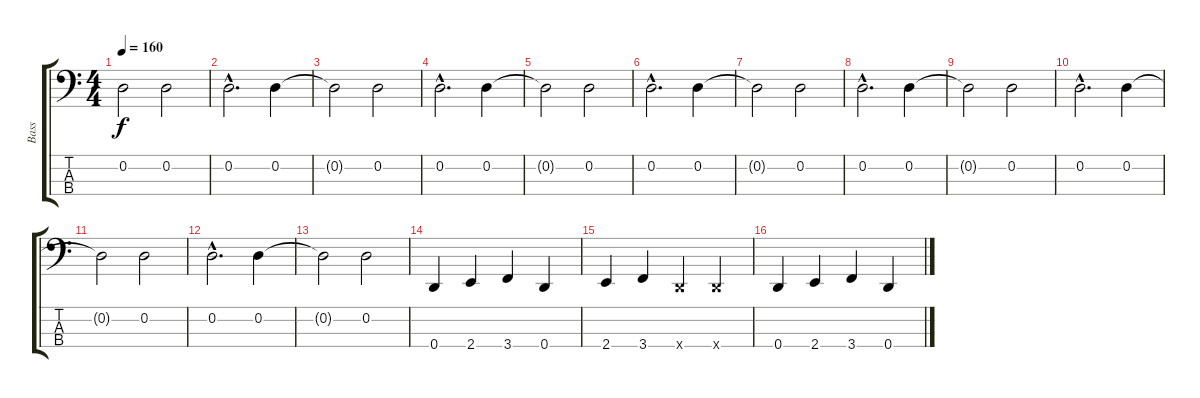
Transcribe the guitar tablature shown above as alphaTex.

\track ("Bass" "Bass") {instrument electricbassfinger}
\staff {score tabs}
\tuning (G2 D2 A1 D1) {hide}
\ts (4 4)
\tempo 160
\clef f4
\ks c
0.2{t}.2{dy f} 0.2.2 |
0.2{hac}.2{d} 0.2.4 |
0.2{t}.2 0.2.2 |
0.2{hac}.2{d} 0.2.4 |
0.2{t}.2 0.2.2 |
0.2{hac}.2{d} 0.2.4 |
0.2{t}.2 0.2.2 |
0.2{hac}.2{d} 0.2.4 |
0.2{t}.2 0.2.2 |
0.2{hac}.2{d} 0.2.4 |
0.2{t}.2 0.2.2 |
0.2{hac}.2{d} 0.2.4 |
0.2{t}.2 0.2.2 |
0.4.4 2.4.4 3.4.4 0.4.4 |
2.4.4 3.4.4 0.4{x}.4 0.4{x}.4 |
0.4.4 2.4.4 3.4.4 0.4.4
